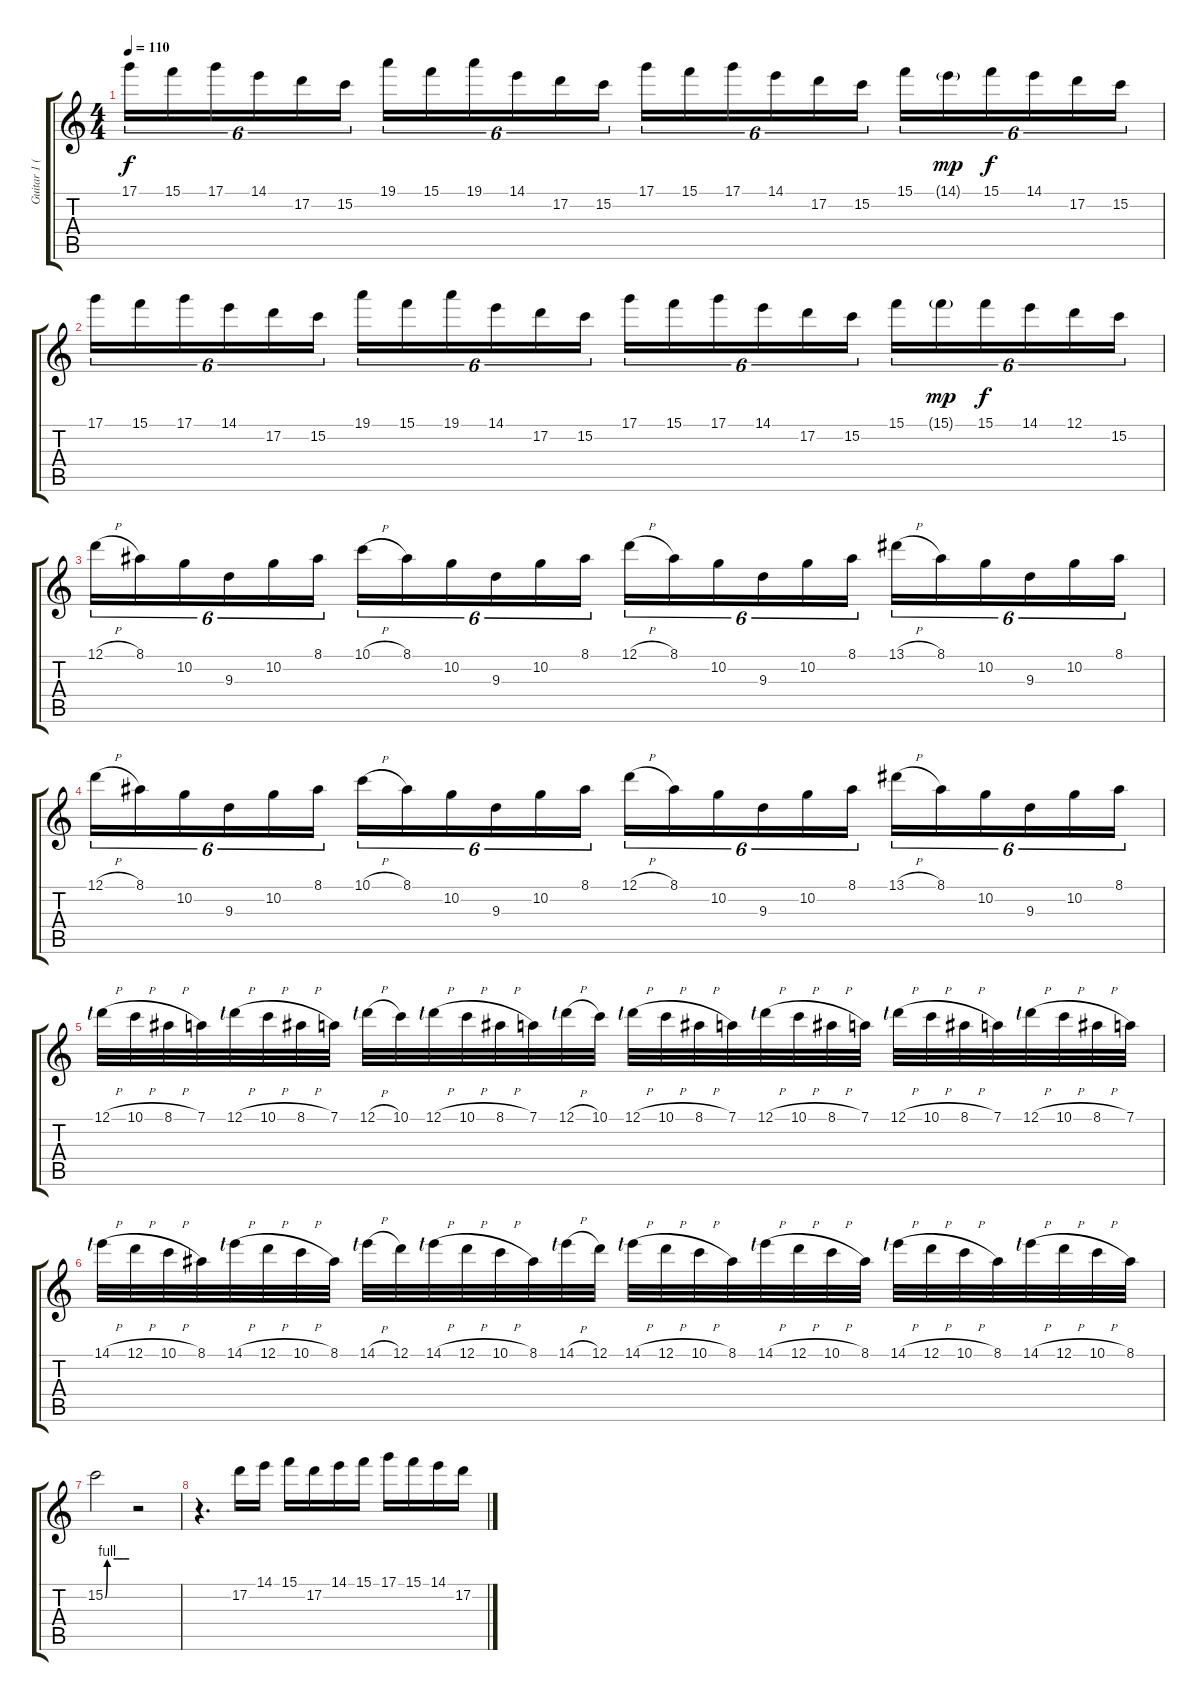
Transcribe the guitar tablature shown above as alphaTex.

\track ("Guitar 1 (Lead)" "Guitar 1 (") {instrument overdrivenguitar}
\staff {score tabs}
\tuning (D4 A3 F3 C3 G2 D2) {hide}
\ts (4 4)
\tempo 110
\clef g2
\ks c
17.1.16{tu (6 4) dy f} 15.1.16{tu (6 4)} 17.1.16{tu (6 4)} 14.1.16{tu (6 4)} 17.2.16{tu (6 4)} 15.2.16{tu (6 4)} 19.1.16{tu (6 4)} 15.1.16{tu (6 4)} 19.1.16{tu (6 4)} 14.1.16{tu (6 4)} 17.2.16{tu (6 4)} 15.2.16{tu (6 4)} 17.1.16{tu (6 4)} 15.1.16{tu (6 4)} 17.1.16{tu (6 4)} 14.1.16{tu (6 4)} 17.2.16{tu (6 4)} 15.2.16{tu (6 4)} 15.1.16{tu (6 4)} 14.1{g}.16{tu (6 4) dy mp} 15.1.16{tu (6 4) dy f} 14.1.16{tu (6 4)} 17.2.16{tu (6 4)} 15.2.16{tu (6 4)} |
17.1.16{tu (6 4)} 15.1.16{tu (6 4)} 17.1.16{tu (6 4)} 14.1.16{tu (6 4)} 17.2.16{tu (6 4)} 15.2.16{tu (6 4)} 19.1.16{tu (6 4)} 15.1.16{tu (6 4)} 19.1.16{tu (6 4)} 14.1.16{tu (6 4)} 17.2.16{tu (6 4)} 15.2.16{tu (6 4)} 17.1.16{tu (6 4)} 15.1.16{tu (6 4)} 17.1.16{tu (6 4)} 14.1.16{tu (6 4)} 17.2.16{tu (6 4)} 15.2.16{tu (6 4)} 15.1.16{tu (6 4)} 15.1{g}.16{tu (6 4) dy mp} 15.1.16{tu (6 4) dy f} 14.1.16{tu (6 4)} 12.1.16{tu (6 4)} 15.2.16{tu (6 4)} |
12.1{h}.16{tu (6 4)} 8.1.16{tu (6 4)} 10.2.16{tu (6 4)} 9.3.16{tu (6 4)} 10.2.16{tu (6 4)} 8.1.16{tu (6 4)} 10.1{h}.16{tu (6 4)} 8.1.16{tu (6 4)} 10.2.16{tu (6 4)} 9.3.16{tu (6 4)} 10.2.16{tu (6 4)} 8.1.16{tu (6 4)} 12.1{h}.16{tu (6 4)} 8.1.16{tu (6 4)} 10.2.16{tu (6 4)} 9.3.16{tu (6 4)} 10.2.16{tu (6 4)} 8.1.16{tu (6 4)} 13.1{h}.16{tu (6 4)} 8.1.16{tu (6 4)} 10.2.16{tu (6 4)} 9.3.16{tu (6 4)} 10.2.16{tu (6 4)} 8.1.16{tu (6 4)} |
12.1{h}.16{tu (6 4)} 8.1.16{tu (6 4)} 10.2.16{tu (6 4)} 9.3.16{tu (6 4)} 10.2.16{tu (6 4)} 8.1.16{tu (6 4)} 10.1{h}.16{tu (6 4)} 8.1.16{tu (6 4)} 10.2.16{tu (6 4)} 9.3.16{tu (6 4)} 10.2.16{tu (6 4)} 8.1.16{tu (6 4)} 12.1{h}.16{tu (6 4)} 8.1.16{tu (6 4)} 10.2.16{tu (6 4)} 9.3.16{tu (6 4)} 10.2.16{tu (6 4)} 8.1.16{tu (6 4)} 13.1{h}.16{tu (6 4)} 8.1.16{tu (6 4)} 10.2.16{tu (6 4)} 9.3.16{tu (6 4)} 10.2.16{tu (6 4)} 8.1.16{tu (6 4)} |
12.1{h lf 1}.32 10.1{h}.32 8.1{h}.32 7.1.32 12.1{h lf 1}.32 10.1{h}.32 8.1{h}.32 7.1.32 12.1{h lf 1}.32 10.1.32 12.1{h lf 1}.32 10.1{h}.32 8.1{h}.32 7.1.32 12.1{h lf 1}.32 10.1.32 12.1{h lf 1}.32 10.1{h}.32 8.1{h}.32 7.1.32 12.1{h lf 1}.32 10.1{h}.32 8.1{h}.32 7.1.32 12.1{h lf 1}.32 10.1{h}.32 8.1{h}.32 7.1.32 12.1{h lf 1}.32 10.1{h}.32 8.1{h}.32 7.1.32 |
14.1{h lf 1}.32 12.1{h}.32 10.1{h}.32 8.1.32 14.1{h lf 1}.32 12.1{h}.32 10.1{h}.32 8.1.32 14.1{h lf 1}.32 12.1.32 14.1{h lf 1}.32 12.1{h}.32 10.1{h}.32 8.1.32 14.1{h lf 1}.32 12.1.32 14.1{h lf 1}.32 12.1{h}.32 10.1{h}.32 8.1.32 14.1{h lf 1}.32 12.1{h}.32 10.1{h}.32 8.1.32 14.1{h lf 1}.32 12.1{h}.32 10.1{h}.32 8.1.32 14.1{h lf 1}.32 12.1{h}.32 10.1{h}.32 8.1.32 |
15.2{be (custom 0 0 5 4 30 4 45 4 60 4)}.2 r.2 |
r.4{d} 17.2.16 14.1.16 15.1.16 17.2.16 14.1.16 15.1.16 17.1.16 15.1.16 14.1.16 17.2.16
